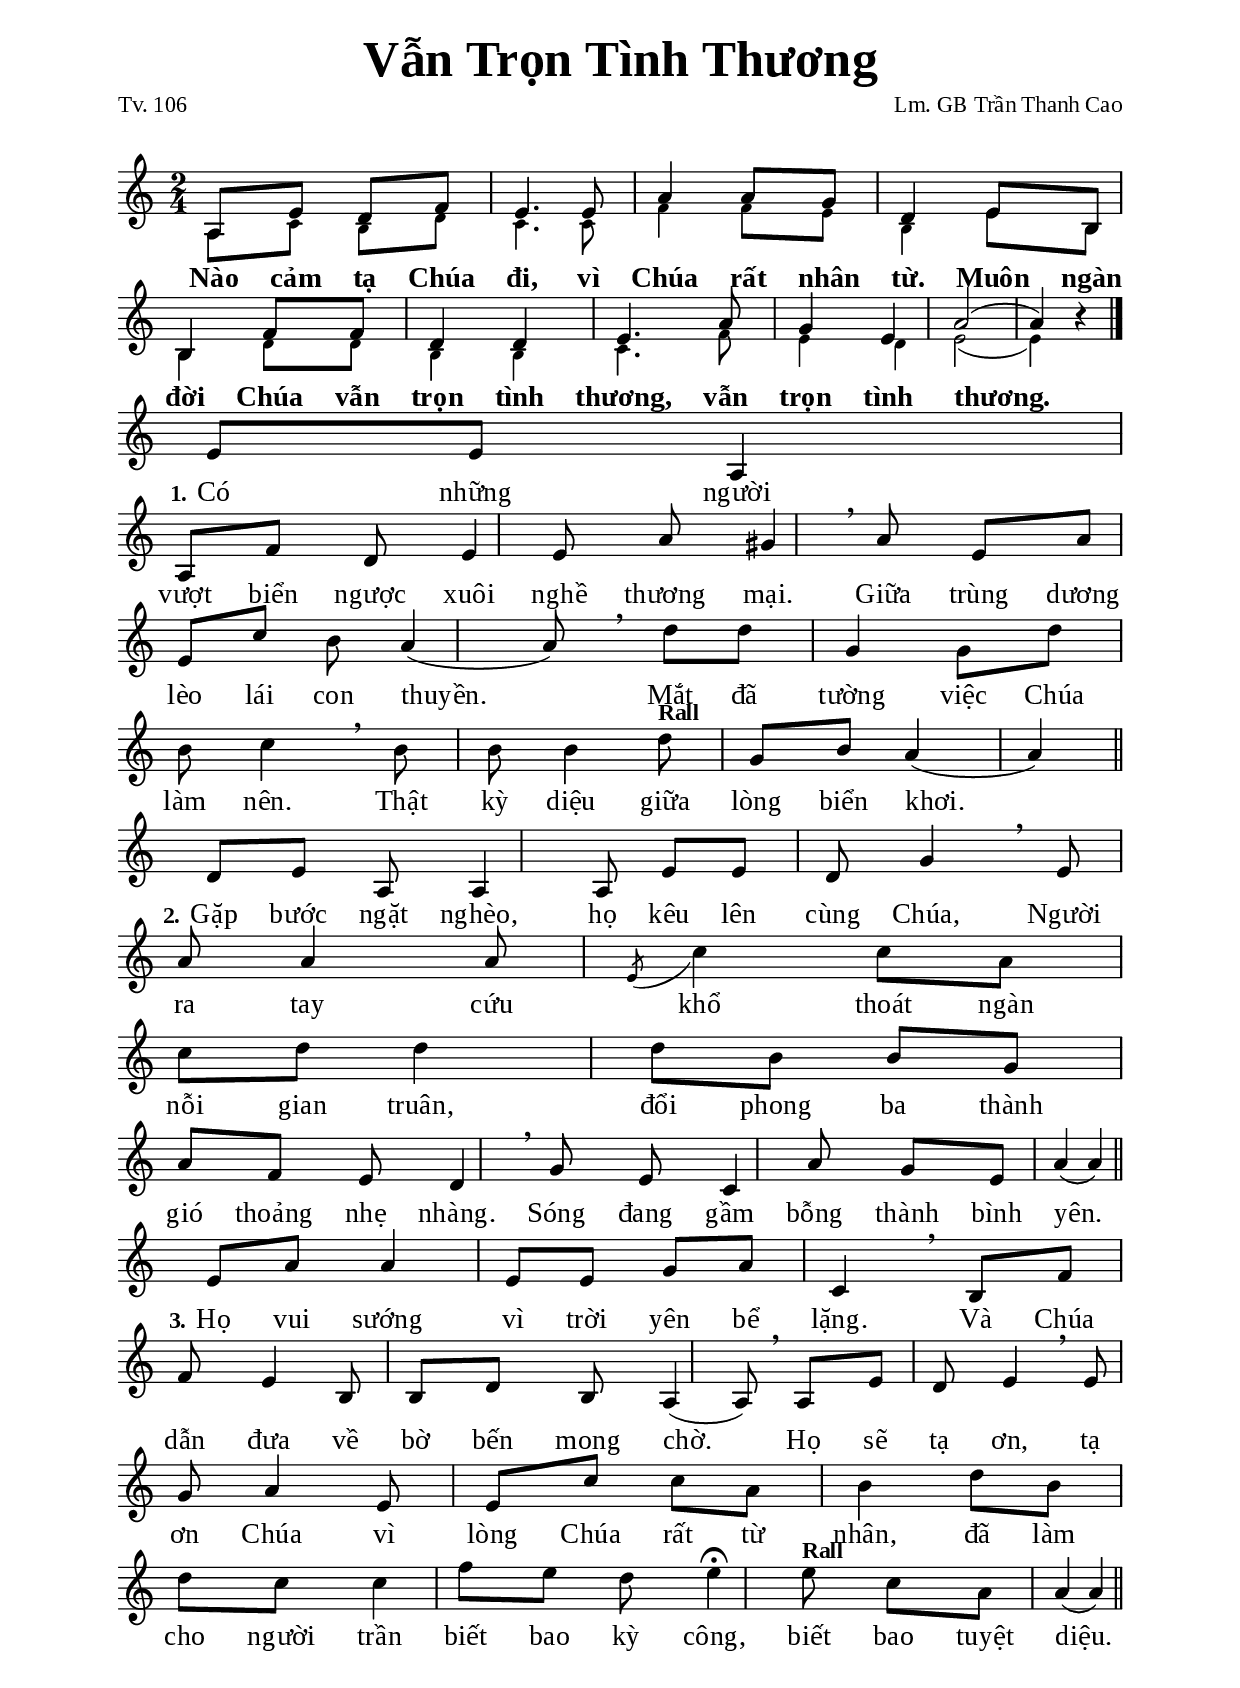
% Cài đặt chung
\version "2.22.1"
\include "english.ly"

\header {
  title = \markup { \fontsize #3 "Vẫn Trọn Tình Thương" }
  poet = "Tv. 106"
  composer = "Lm. GB Trần Thanh Cao"
  arranger = " "
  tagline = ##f
}

\paper {
  #(set-paper-size "a4")
  top-margin = 10\mm
  bottom-margin = 10\mm
  left-margin = 20\mm
  right-margin = 20\mm
  indent = #0
  #(define fonts
    (make-pango-font-tree
      "Liberation Serif"
      "Liberation Serif"
      "Liberation Serif"
      (/ 20 20)))
  page-count = #1
  system-system-spacing = #'((basic-distance . 13))
  score-system-spacing = #'((basic-distance . 13))
}

% Nhạc điệp khúc
nhacDiepKhucSop = \relative c' {
  a8 e' d f |
  e4. e8 |
  a4 a8 g |
  d4 e8 b |
  b4 f'8 f |
  d4 d |
  e4. a8 |
  g4 e |
  a2 ( |
  a4) r \bar "|."
}

nhacDiepKhucBass = \relative c' {
  a8 c b d |
  c4. c8 |
  f4 f8 e |
  b4 e8 b |
  b4 d8 d |
  b4 b 
  c4. f8 |
  e4 d |
  e2 ( |
  e4) r
}

% Nhạc phiên khúc
nhacPhienKhucMot = \relative c' {
  e8 e a,4 a8 f' d e4 e8 a gs4 \breathe
  a8 e a e c' b a4 (a8) \breathe
  d8 d g,4 g8 d' b c4 \breathe
  b8 b b4 \tempo "Rall" d8 g, b a4 (a) \bar "||"
}

nhacPhienKhucHai = \relative c' {
  d8 e a, a4 a8 e' e d g4 \breathe
  e8 a a4 a8 \acciaccatura e8 c'4 c8 a c d d4
  d8 b b g a f e d4 \breathe
  g8 e c4 a'8 g e a4 (a) \bar "||"
}

nhacPhienKhucBa = \relative c' {
  e8 a a4 e8 e g a c,4 \breathe
  b8 f' f e4 b8 b d b a4 (a8) \breathe
  a8 e' d e4 \breathe
  e8 g a4 e8 e c' c a b4 d8 b d c c4 f8 e d e4 \fermata
  \tempo "Rall" e8 c a a4 (a) \bar "||"
}

% Lời điệp khúc
loiDiepKhuc = \lyricmode {
  Nào cảm tạ Chúa đi, vì Chúa rất nhân từ.
  Muôn ngàn đời Chúa vẫn trọn tình thương,
  vẫn trọn tình thương.
}

% Lời phiên khúc
loiPhienKhucMot = \lyricmode {
  \set stanza = #"1."
  Có những người vượt biển ngược xuôi nghề thương mại.
  Giữa trùng dương lèo lái con thuyền.
  Mắt đã tường việc Chúa làm nên.
  Thật kỳ diệu giữa lòng biển khơi.
}

loiPhienKhucHai = \lyricmode {
  \set stanza = #"2."
  Gặp bước ngặt nghèo, họ kêu lên cùng Chúa,
  Người ra tay cứu khổ thoát ngàn nỗi gian truân,
  đổi phong ba thành gió thoảng nhẹ nhàng.
  Sóng đang gầm bỗng thành bình yên.
}

loiPhienKhucBa = \lyricmode {
  \set stanza = #"3."
  Họ vui sướng vì trời yên bể lặng.
  Và Chúa dẫn đưa về bờ bến mong chờ.
  Họ sẽ tạ ơn, tạ ơn Chúa vì lòng Chúa rất từ nhân,
  đã làm cho người trần biết bao kỳ công,
  biết bao tuyệt diệu.
}


% Dàn trang
\score {
  \new ChoirStaff <<
    \new Staff = diepKhuc \with {
        \consists "Merge_rests_engraver"
        %\magnifyStaff #(magstep +1)
      }
      <<
      \new Voice = beSop {
        \voiceOne \key c \major \time 2/4 \nhacDiepKhucSop
      }
      \new Voice = beBas {
        \override NoteHead.font-size = #-2
        \voiceTwo \key c \major \time 2/4 \nhacDiepKhucBass
      }
    >>
    \new Lyrics \lyricsto beSop \loiDiepKhuc
  >>
  \layout {
    \override Lyrics.LyricText.font-series = #'bold
    \override Lyrics.LyricText.font-size = #+2
    \override Lyrics.LyricSpace.minimum-distance = #3
    \override Score.BarNumber.break-visibility = ##(#f #f #f)
    \override Score.SpacingSpanner.uniform-stretching = ##t
  }
}

\score {
  \new ChoirStaff <<
    \new Staff = phienKhuc \with {
        %\magnifyStaff #(magstep +1)
      }
      <<
      \new Voice = beSop {
        \key c \major \time 2/4 \nhacPhienKhucMot
      }
    >>
    \new Lyrics \lyricsto beSop \loiPhienKhucMot
  >>
  \layout {
    \override Staff.TimeSignature.transparent = ##t
    \override Lyrics.LyricText.font-size = #+2
    \override Lyrics.LyricSpace.minimum-distance = #3.5
    \override Score.BarNumber.break-visibility = ##(#f #f #f)
    \override Score.SpacingSpanner.uniform-stretching = ##t
    \set Score.barAlways = ##t
    \set Score.defaultBarType = ""
  } 
}

\score {
  \new ChoirStaff <<
    \new Staff = phienKhuc \with {
        %\magnifyStaff #(magstep +1)
      }
      <<
      \new Voice = beSop {
        \key c \major \time 2/4 \nhacPhienKhucHai
      }
    >>
    \new Lyrics \lyricsto beSop \loiPhienKhucHai
  >>
  \layout {
    \override Staff.TimeSignature.transparent = ##t
    \override Lyrics.LyricText.font-size = #+2
    \override Lyrics.LyricSpace.minimum-distance = #3
    \override Score.BarNumber.break-visibility = ##(#f #f #f)
    \override Score.SpacingSpanner.uniform-stretching = ##t
    \set Score.barAlways = ##t
    \set Score.defaultBarType = ""
  } 
}

\score {
  \new ChoirStaff <<
    \new Staff = phienKhuc \with {
        %\magnifyStaff #(magstep +1)
      }
      <<
      \new Voice = beSop {
        \key c \major \time 2/4 \nhacPhienKhucBa
      }
    >>
    \new Lyrics \lyricsto beSop \loiPhienKhucBa
  >>
  \layout {
    \override Staff.TimeSignature.transparent = ##t
    \override Lyrics.LyricText.font-size = #+2
    \override Lyrics.LyricSpace.minimum-distance = #4
    \override Score.BarNumber.break-visibility = ##(#f #f #f)
    \override Score.SpacingSpanner.uniform-stretching = ##t
    \set Score.barAlways = ##t
    \set Score.defaultBarType = ""
  } 
}
